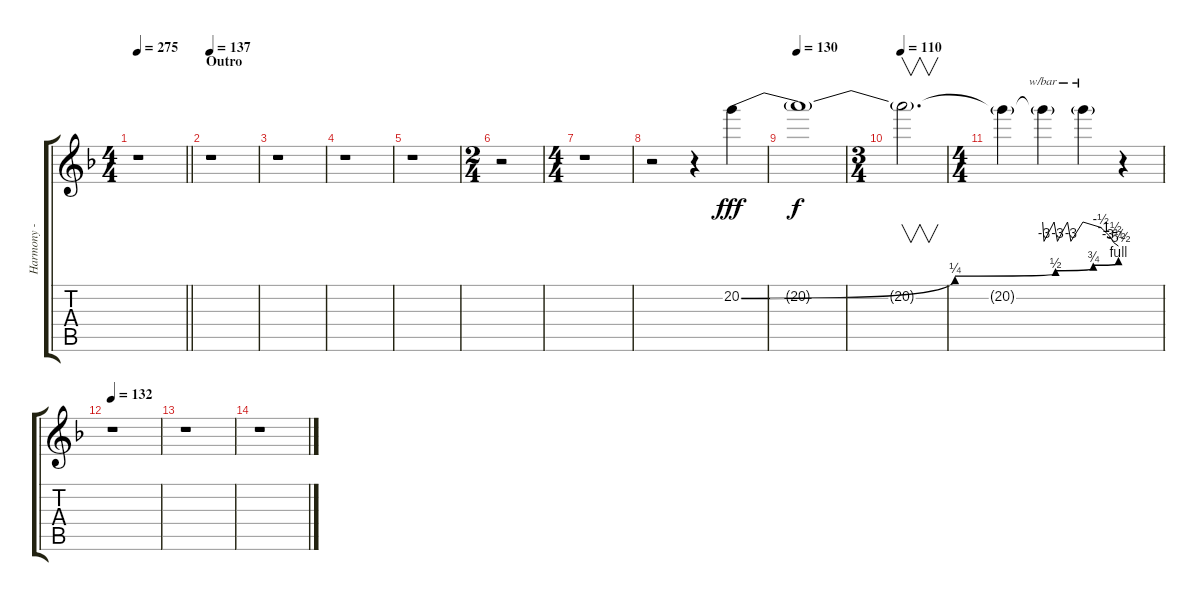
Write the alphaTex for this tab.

\track ("Harmony - right" "Harmony - ") {instrument distortionguitar}
\staff {score tabs}
\tuning (E4 B3 G3 D3 A2 E2) {hide}
\ts (4 4)
\tempo 275
\clef g2
\barLineRight lightlight
\ks dminor
r.1{dy ff} |
\section ("" "Outro")
\tempo 137
r.1 |
r.1 |
r.1 |
r.1 |
\ts (2 4)
r.2 |
\ts (4 4)
r.1 |
r.2 r.4 20.2{be (custom 0 0 34 1 50 2 56 3 60 4)}.4{dy fff volume 11} |
\tempo 130
20.2{t}.1{dy f} |
\ts (3 4)
\tempo 110
20.2{t}.2{v d} |
\ts (4 4)
20.2{t}.4 20.2{t}.4{tbe (custom default 0 0 2 -12 17 0 22 -12 37 0 42 -12 60 0)} 20.2{t}.4{tbe (custom default 0 0 30 -2 45 -6 52 -14 60 -22)} r.4 |
\tempo 132
r.1 |
r.1 |
r.1
